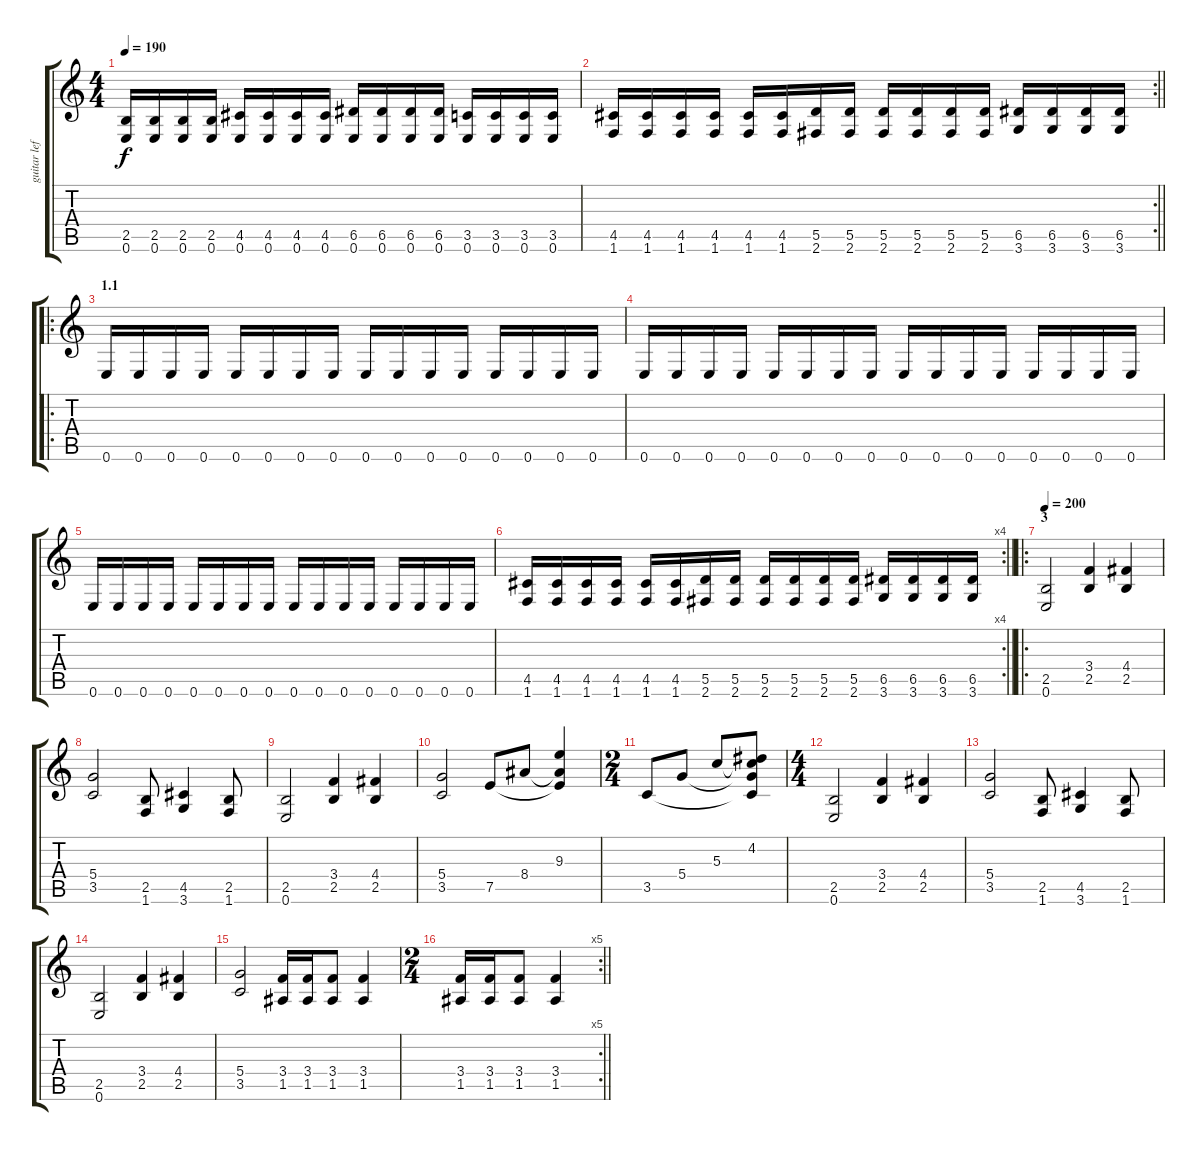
\track ("guitar left" "guitar lef") {instrument distortionguitar}
\staff {score tabs}
\tuning (E4 B3 G3 D3 A2 E2) {hide}
\ts (4 4)
\tempo 190
\clef g2
\ks c
(2.5 0.6).16{dy f} (2.5 0.6).16 (2.5 0.6).16 (2.5 0.6).16 (4.5 0.6).16 (4.5 0.6).16 (4.5 0.6).16 (4.5 0.6).16 (6.5 0.6).16 (6.5 0.6).16 (6.5 0.6).16 (6.5 0.6).16 (3.5 0.6).16 (3.5 0.6).16 (3.5 0.6).16 (3.5 0.6).16 |
\rc 2
\barLineRight lightlight
(4.5 1.6).16 (4.5 1.6).16 (4.5 1.6).16 (4.5 1.6).16 (4.5 1.6).16 (4.5 1.6).16 (5.5 2.6).16 (5.5 2.6).16 (5.5 2.6).16 (5.5 2.6).16 (5.5 2.6).16 (5.5 2.6).16 (6.5 3.6).16 (6.5 3.6).16 (6.5 3.6).16 (6.5 3.6).16 |
\ro
\section ("" "1.1")
0.6.16 0.6.16 0.6.16 0.6.16 0.6.16 0.6.16 0.6.16 0.6.16 0.6.16 0.6.16 0.6.16 0.6.16 0.6.16 0.6.16 0.6.16 0.6.16 |
0.6.16 0.6.16 0.6.16 0.6.16 0.6.16 0.6.16 0.6.16 0.6.16 0.6.16 0.6.16 0.6.16 0.6.16 0.6.16 0.6.16 0.6.16 0.6.16 |
0.6.16 0.6.16 0.6.16 0.6.16 0.6.16 0.6.16 0.6.16 0.6.16 0.6.16 0.6.16 0.6.16 0.6.16 0.6.16 0.6.16 0.6.16 0.6.16 |
\rc 4
\barLineRight lightlight
(4.5 1.6).16 (4.5 1.6).16 (4.5 1.6).16 (4.5 1.6).16 (4.5 1.6).16 (4.5 1.6).16 (5.5 2.6).16 (5.5 2.6).16 (5.5 2.6).16 (5.5 2.6).16 (5.5 2.6).16 (5.5 2.6).16 (6.5 3.6).16 (6.5 3.6).16 (6.5 3.6).16 (6.5 3.6).16 |
\ro
\section ("" "3")
\tempo 200
(2.5 0.6).2 (3.4 2.5).4 (4.4 2.5).4 |
(5.4 3.5).2 (2.5 1.6).8 (4.5 3.6).4 (2.5 1.6).8 |
(2.5 0.6).2 (3.4 2.5).4 (4.4 2.5).4 |
(5.4 3.5).2 7.5.8 8.4.8 (9.3 8.4{t} 7.5{t}).4 |
\ts (2 4)
3.5.8 5.4.8 5.3.8 (4.2 5.3{t} 5.4{t} 3.5{t}).8 |
\ts (4 4)
(2.5 0.6).2 (3.4 2.5).4 (4.4 2.5).4 |
(5.4 3.5).2 (2.5 1.6).8 (4.5 3.6).4 (2.5 1.6).8 |
(2.5 0.6).2 (3.4 2.5).4 (4.4 2.5).4 |
(5.4 3.5).2 (3.4 1.5).16 (3.4 1.5).16 (3.4 1.5).8 (3.4 1.5).4 |
\rc 5
\ts (2 4)
\barLineRight lightlight
(3.4 1.5).16 (3.4 1.5).16 (3.4 1.5).8 (3.4 1.5).4
